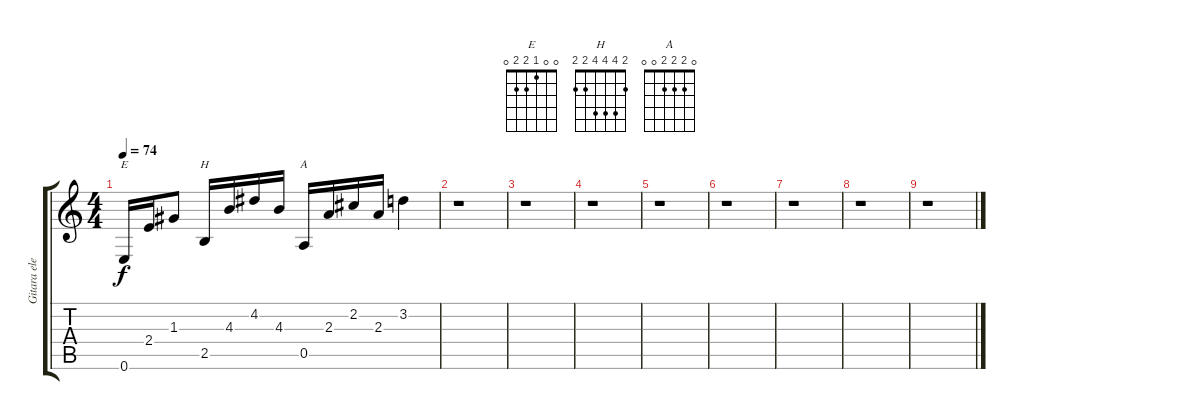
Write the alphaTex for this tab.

\track ("Gitara elektryczna" "Gitara ele") {instrument electricguitarclean}
\staff {score tabs}
\tuning (E4 B3 G3 D3 A2 E2) {hide}
\chord ("E" 0 0 1 2 2 0)
\chord ("H" 2 4 4 4 2 2)
\chord ("A" 0 2 2 2 0 0)
\ts (4 4)
\tempo 74
\clef g2
\ks c
0.6.16{ch "E" dy f} 2.4.16 1.3.8 2.5.16{ch "H"} 4.3.16 4.2.16 4.3.16 0.5.16{ch "A"} 2.3.16 2.2.16 2.3.16 3.2.4 |
r.1 |
r.1 |
r.1 |
r.1 |
r.1 |
r.1 |
r.1 |
r.1
